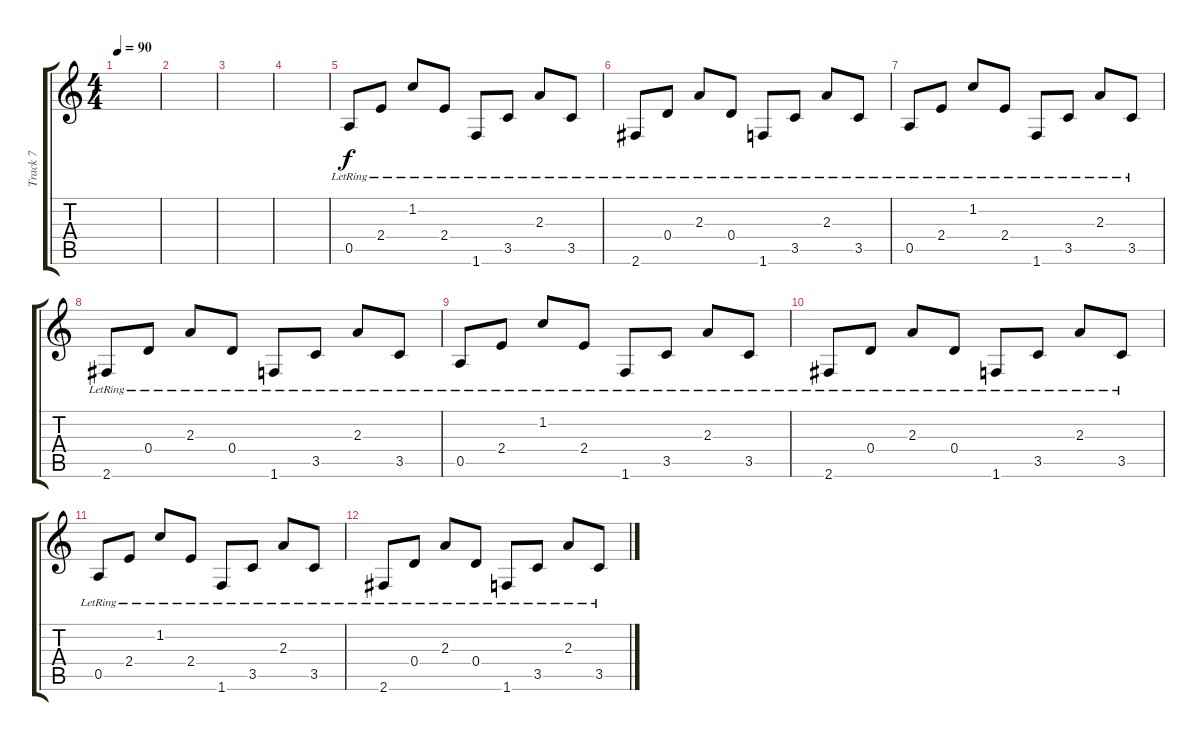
\track ("Track 7" "Track 7") {instrument acousticguitarsteel}
\staff {score tabs}
\tuning (E4 B3 G3 D3 A2 E2) {hide}
\ts (4 4)
\tempo 90
\clef g2
\ks c
|
|
|
|
0.5{lr}.8 2.4{lr}.8 1.2{lr}.8 2.4{lr}.8 1.6{lr}.8 3.5{lr}.8 2.3{lr}.8 3.5{lr}.8 |
2.6{lr}.8 0.4{lr}.8 2.3{lr}.8 0.4{lr}.8 1.6{lr}.8 3.5{lr}.8 2.3{lr}.8 3.5{lr}.8 |
0.5{lr}.8 2.4{lr}.8 1.2{lr}.8 2.4{lr}.8 1.6{lr}.8 3.5{lr}.8 2.3{lr}.8 3.5{lr}.8 |
2.6{lr}.8 0.4{lr}.8 2.3{lr}.8 0.4{lr}.8 1.6{lr}.8 3.5{lr}.8 2.3{lr}.8 3.5{lr}.8 |
0.5{lr}.8 2.4{lr}.8 1.2{lr}.8 2.4{lr}.8 1.6{lr}.8 3.5{lr}.8 2.3{lr}.8 3.5{lr}.8 |
2.6{lr}.8 0.4{lr}.8 2.3{lr}.8 0.4{lr}.8 1.6{lr}.8 3.5{lr}.8 2.3{lr}.8 3.5{lr}.8 |
0.5{lr}.8 2.4{lr}.8 1.2{lr}.8 2.4{lr}.8 1.6{lr}.8 3.5{lr}.8 2.3{lr}.8 3.5{lr}.8 |
2.6{lr}.8 0.4{lr}.8 2.3{lr}.8 0.4{lr}.8 1.6{lr}.8 3.5{lr}.8 2.3{lr}.8 3.5{lr}.8
